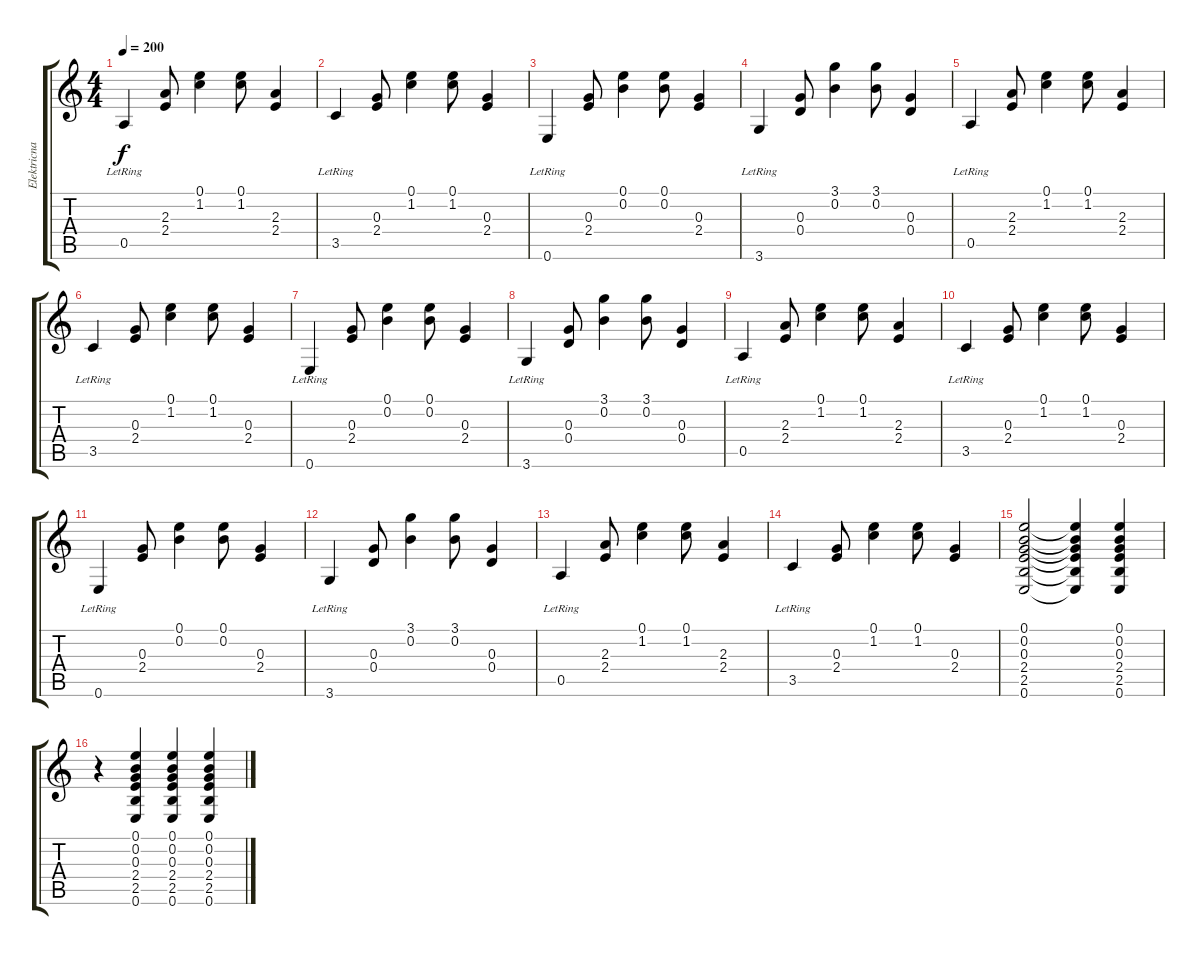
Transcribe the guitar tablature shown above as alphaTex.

\track ("Elektricna gitara" "Elektricna") {instrument electricguitarclean}
\staff {score tabs}
\tuning (E4 B3 G3 D3 A2 E2) {hide}
\ts (4 4)
\tempo 200
\clef g2
\ks c
0.5{lr}.4{dy f instrument electricguitarclean} (2.3 2.4).8 (0.1 1.2).4 (0.1 1.2).8 (2.3 2.4).4 |
3.5{lr}.4 (0.3 2.4).8 (0.1 1.2).4 (0.1 1.2).8 (0.3 2.4).4 |
0.6{lr}.4 (0.3 2.4).8 (0.1 0.2).4 (0.1 0.2).8 (0.3 2.4).4 |
3.6{lr}.4 (0.3 0.4).8 (3.1 0.2).4 (3.1 0.2).8 (0.3 0.4).4 |
0.5{lr}.4 (2.3 2.4).8 (0.1 1.2).4 (0.1 1.2).8 (2.3 2.4).4 |
3.5{lr}.4 (0.3 2.4).8 (0.1 1.2).4 (0.1 1.2).8 (0.3 2.4).4 |
0.6{lr}.4 (0.3 2.4).8 (0.1 0.2).4 (0.1 0.2).8 (0.3 2.4).4 |
3.6{lr}.4 (0.3 0.4).8 (3.1 0.2).4 (3.1 0.2).8 (0.3 0.4).4 |
0.5{lr}.4 (2.3 2.4).8 (0.1 1.2).4 (0.1 1.2).8 (2.3 2.4).4 |
3.5{lr}.4 (0.3 2.4).8 (0.1 1.2).4 (0.1 1.2).8 (0.3 2.4).4 |
0.6{lr}.4 (0.3 2.4).8 (0.1 0.2).4 (0.1 0.2).8 (0.3 2.4).4 |
3.6{lr}.4 (0.3 0.4).8 (3.1 0.2).4 (3.1 0.2).8 (0.3 0.4).4 |
0.5{lr}.4 (2.3 2.4).8 (0.1 1.2).4 (0.1 1.2).8 (2.3 2.4).4 |
3.5{lr}.4 (0.3 2.4).8 (0.1 1.2).4 (0.1 1.2).8 (0.3 2.4).4 |
(0.1 0.2 0.3 2.4 2.5 0.6).2 (0.1{t} 0.2{t} 0.3{t} 2.4{t} 2.5{t} 0.6{t}).4 (0.1 0.2 0.3 2.4 2.5 0.6).4 |
r.4 (0.1 0.2 0.3 2.4 2.5 0.6).4 (0.1 0.2 0.3 2.4 2.5 0.6).4 (0.1 0.2 0.3 2.4 2.5 0.6).4
